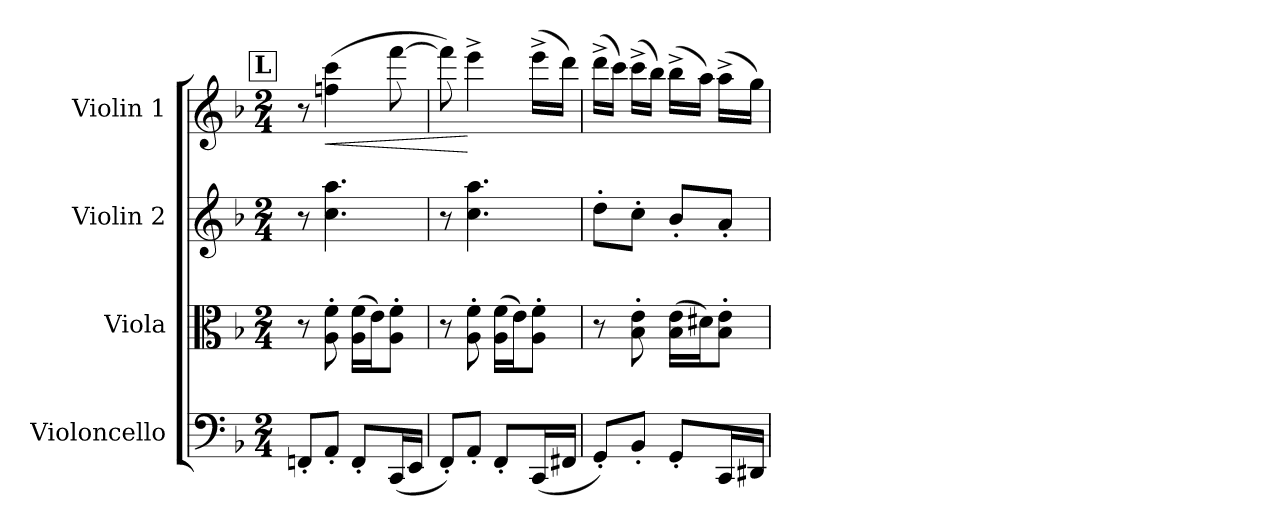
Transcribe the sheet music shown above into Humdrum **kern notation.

**kern	**kern	**kern	**kern	**dynam
*part4	*part3	*part2	*part1	*part1
*staff4	*staff3	*staff2	*staff1	*staff1
*I"Violoncello	*I"Viola	*I"Violin 2	*I"Violin 1	*
*I'Vc	*I'Vla	*I'Vln	*I'Vln	*
*clefF4	*clefC3	*clefG2	*clefG2	*
*k[b-]	*k[b-]	*k[b-]	*k[b-]	*
*M2/4	*M2/4	*M2/4	*M2/4	*
!!LO:REH:place=s1:a:B:cj:fs=14:t=L
=213	=213	=213	=213	=213
*	*	*^	*	*
8FFn'/L	8r	8r	8ryy	8r	.
!	!	!	!	!	!LO:HP:b
8AA'/J	8A\' 8f\'	4.cc\ 4.aa\	8ryy	(4ffn\ 4ccc\	<
8FF'/L	(16A\ 16f\LL	.	4ryy	.	.
.	16e\J)	.	.	.	.
(16CC/L	8A\' 8f\'J	.	.	[8fff\	.
16EE/JJ	.	.	.	.	.
=214	=214	=214	=214	=214	=214
8FF'/L)	8r	8r	8ryy	8fff\])	.
8AA'/J	8A\' 8f\'	4.cc\ 4.aa\	8ryy	4eee^\	[
8FF'/L	(16A\ 16f\LL	.	4ryy	.	.
.	16e\J)	.	.	.	.
(16CC/L	8A\' 8f\'J	.	.	(16eee^\LL	.
16FF#X/JJ	.	.	.	16ddd\JJ)	.
*	*	*v	*v	*	*
=215	=215	=215	=215	=215
8GG'/L)	8r	8dd'\L	(16ddd^\LL	.
.	.	.	16ccc\JJ)	.
8BB-'/J	8B-\' 8e\'	8cc'\J	(16ccc^\LL	.
.	.	.	16bb-\JJ)	.
8GG'/L	(16B-\ 16e\LL	8b-'/L	(16bb-^\LL	.
.	16d#X\J)	.	16aa\JJ)	.
16CC/L	8B-\' 8e\'J	8a'/J	(16aa^\LL	.
16DD#X/JJ	.	.	16gg\JJ)	.
=	=	=	=	=
*-	*-	*-	*-	*-
